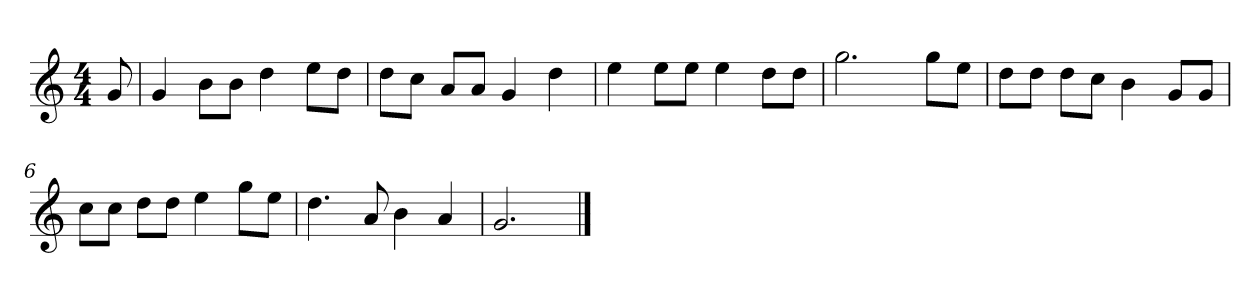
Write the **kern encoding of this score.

**kern
*part1
*staff1
*M4/4
=
8g
=1
4g
8bL
8bJ
4dd
8eeL
8ddJ
=2
8ddL
8ccJ
8aL
8aJ
4g
4dd
=3
4ee
8eeL
8eeJ
4ee
8ddL
8ddJ
=4
2.gg
8ggL
8eeJ
=5
8ddL
8ddJ
8ddL
8ccJ
4b
8gL
8gJ
=6
8ccL
8ccJ
8ddL
8ddJ
4ee
8ggL
8eeJ
=7
4.dd
8a
4b
4a
=8
2.g
==
*-
